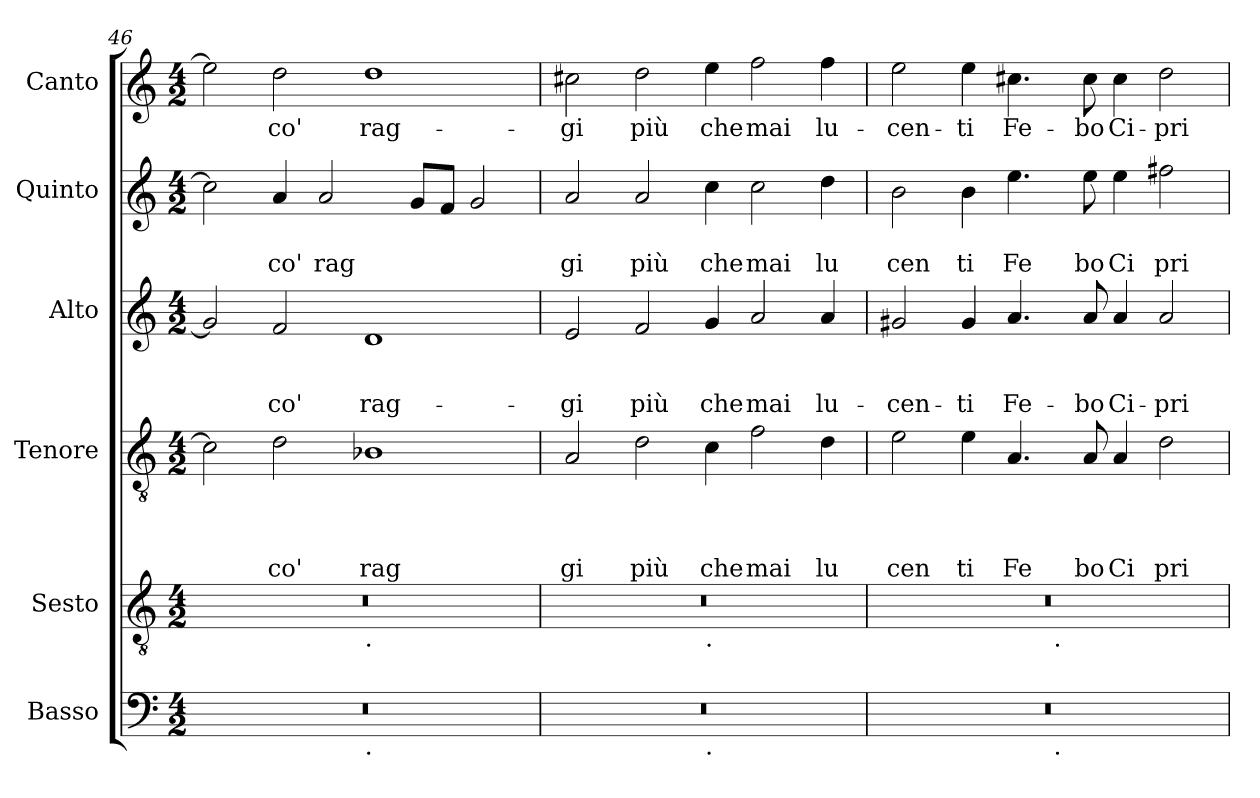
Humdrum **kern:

**kern	**kern	**kern	**text	**text	**text	**text	**kern	**text	**text	**text	**kern	**text	**text	**kern	**text
*part6	*part5	*part4	*part4	*part4	*part4	*part4	*part3	*part3	*part3	*part3	*part2	*part2	*part2	*part1	*part1
*staff6	*staff5	*staff4	*staff4	*staff4	*staff4	*staff4	*staff3	*staff3	*staff3	*staff3	*staff2	*staff2	*staff2	*staff1	*staff1
*I"Basso	*I"Sesto	*I"Tenore	*	*	*	*	*I"Alto	*	*	*	*I"Quinto	*	*	*I"Canto	*
*I'Basso	*I'Sesto	*I'Tenore	*	*	*	*	*I'Alto	*	*	*	*I'Quinto	*	*	*I'Canto	*
*clefF4	*clefGv2	*clefGv2	*	*	*	*	*clefG2	*	*	*	*clefG2	*	*	*clefG2	*
*k[]	*k[]	*k[]	*	*	*	*	*k[]	*	*	*	*k[]	*	*	*k[]	*
*C:	*C:	*C:	*	*	*	*	*C:	*	*	*	*C:	*	*	*C:	*
*M4/2	*M4/2	*M4/2	*	*	*	*	*M4/2	*	*	*	*M4/2	*	*	*M4/2	*
=46	=46	=46	=46	=46	=46	=46	=46	=46	=46	=46	=46	=46	=46	=46	=46
*^	*^	*	*	*	*	*	*	*	*	*	*	*	*	*	*
0r	1ryy	0r	1ryy	2c\]	.	.	.	.	2g/]	.	.	.	2cc\]	.	.	2ee\]	.
!	!	!	!	!	!	!	!	!LO:LY:b	!	!	!	!LO:LY:b	!	!	!LO:LY:b	!	!LO:LY:b
.	.	.	.	2d\	.	.	.	co'	2f/	.	.	co'	4a/	.	co'	2dd\	co'
!	!	!	!	!	!	!	!	!	!	!	!	!	!	!	!LO:LY:b	!	!
.	.	.	.	.	.	.	.	.	.	.	.	.	2a/	.	rag	.	.
!	!	!	!LO:TX:b:t=.	!	!	!	!	!	!	!	!	!	!	!	!	!	!
!	!LO:TX:b:t=.	!	!	!	!	!	!	!	!	!	!	!	!	!	!	!	!
!	!	!	!	!	!	!	!	!LO:LY:b	!	!	!	!LO:LY:b	!	!	!	!	!LO:LY:b
.	1ryy	.	1ryy	1B-X	.	.	.	rag	1d	.	.	rag-	.	.	.	1dd	rag-
.	.	.	.	.	.	.	.	.	.	.	.	.	8g/L	.	.	.	.
.	.	.	.	.	.	.	.	.	.	.	.	.	8f/J	.	.	.	.
.	.	.	.	.	.	.	.	.	.	.	.	.	2g/	.	.	.	.
=47	=47	=47	=47	=47	=47	=47	=47	=47	=47	=47	=47	=47	=47	=47	=47	=47	=47
!	!	!	!	!	!	!	!	!LO:LY:b	!	!	!	!LO:LY:b	!	!	!LO:LY:b	!	!LO:LY:b
0r	1ryy	0r	1ryy	2A/	.	.	.	gi	2e/	.	.	-gi	2a/	.	gi	2cc#X\	-gi
!	!	!	!	!	!	!	!	!LO:LY:b	!	!	!	!LO:LY:b	!	!	!LO:LY:b	!	!LO:LY:b
.	.	.	.	2d\	.	.	.	più	2f/	.	.	più	2a/	.	più	2dd\	più
!	!	!	!LO:TX:b:t=.	!	!	!	!	!	!	!	!	!	!	!	!	!	!
!	!LO:TX:b:t=.	!	!	!	!	!	!	!	!	!	!	!	!	!	!	!	!
!	!	!	!	!	!	!	!	!LO:LY:b	!	!	!	!LO:LY:b	!	!	!LO:LY:b	!	!LO:LY:b
.	1ryy	.	1ryy	4c\	.	.	.	che	4g/	.	.	che	4cc\	.	che	4ee\	che
!	!	!	!	!	!	!	!	!LO:LY:b	!	!	!	!LO:LY:b	!	!	!LO:LY:b	!	!LO:LY:b
.	.	.	.	2f\	.	.	.	mai	2a/	.	.	mai	2cc\	.	mai	2ff\	mai
!	!	!	!	!	!	!	!	!LO:LY:b	!	!	!	!LO:LY:b	!	!	!LO:LY:b	!	!LO:LY:b
.	.	.	.	4d\	.	.	.	lu	4a/	.	.	lu-	4dd\	.	lu	4ff\	lu-
=48	=48	=48	=48	=48	=48	=48	=48	=48	=48	=48	=48	=48	=48	=48	=48	=48	=48
!	!	!	!	!	!	!	!	!LO:LY:b	!	!	!	!LO:LY:b	!	!	!LO:LY:b	!	!LO:LY:b
0r	1ryy	0r	1ryy	2e\	.	.	.	cen	2g#X/	.	.	-cen-	2b\	.	cen	2ee\	-cen-
!	!	!	!	!	!	!	!	!LO:LY:b	!	!	!	!LO:LY:b	!	!	!LO:LY:b	!	!LO:LY:b
.	.	.	.	4e\	.	.	.	ti	4g#/	.	.	-ti	4b\	.	ti	4ee\	-ti
!	!	!	!	!	!	!	!	!LO:LY:b	!	!	!	!LO:LY:b	!	!	!LO:LY:b	!	!LO:LY:b
.	.	.	.	4.A/	.	.	.	Fe	4.a/	.	.	Fe-	4.ee\	.	Fe	4.cc#X\	Fe-
!	!	!	!LO:TX:b:t=.	!	!	!	!	!	!	!	!	!	!	!	!	!	!
!	!LO:TX:b:t=.	!	!	!	!	!	!	!	!	!	!	!	!	!	!	!	!
.	1ryy	.	1ryy	.	.	.	.	.	.	.	.	.	.	.	.	.	.
!	!	!	!	!	!	!	!	!LO:LY:b	!	!	!	!LO:LY:b	!	!	!LO:LY:b	!	!LO:LY:b
.	.	.	.	8A/	.	.	.	bo	8a/	.	.	-bo	8ee\	.	bo	8cc#\	-bo
!	!	!	!	!	!	!	!	!LO:LY:b	!	!	!	!LO:LY:b	!	!	!LO:LY:b	!	!LO:LY:b
.	.	.	.	4A/	.	.	.	Ci	4a/	.	.	Ci-	4ee\	.	Ci	4cc#\	Ci-
!	!	!	!	!	!	!	!	!LO:LY:b	!	!	!	!LO:LY:b	!	!	!LO:LY:b	!	!LO:LY:b
.	.	.	.	2d\	.	.	.	pri	2a/	.	.	-pri-	2ff#X\	.	pri	2dd\	-pri-
*v	*v	*	*	*	*	*	*	*	*	*	*	*	*	*	*	*	*
*	*v	*v	*	*	*	*	*	*	*	*	*	*	*	*	*	*
=	=	=	=	=	=	=	=	=	=	=	=	=	=	=	=
*-	*-	*-	*-	*-	*-	*-	*-	*-	*-	*-	*-	*-	*-	*-	*-
